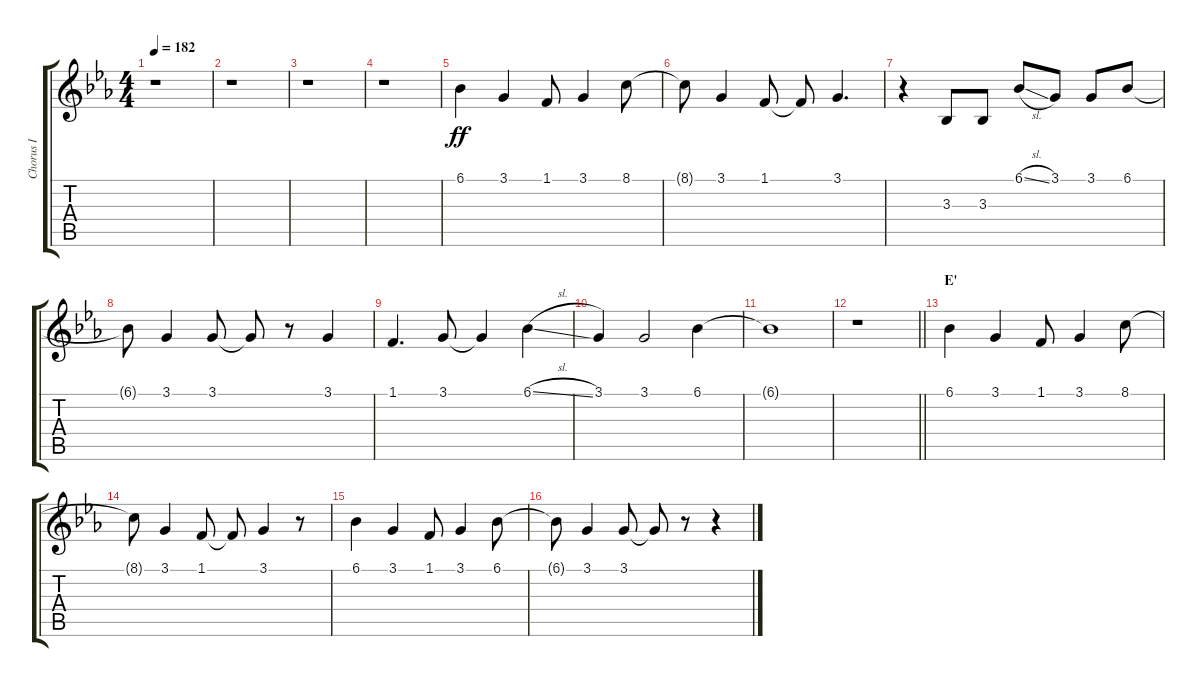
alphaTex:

\track ("Chorus I" "Chorus I") {instrument voiceoohs}
\staff {score tabs}
\tuning (E4 B3 G3 D3 A2 E2) {hide}
\ts (4 4)
\tempo 182
\clef g2
\ks eb
r.1{dy ff} |
r.1 |
r.1 |
r.1 |
6.1.4 3.1.4 1.1.8 3.1.4 8.1.8 |
8.1{t}.8 3.1.4 1.1.8 1.1{t}.8 3.1.4{d} |
r.4 3.3.8 3.3.8 6.1{sl}.8 3.1.8 3.1.8 6.1.8 |
6.1{t}.8 3.1.4 3.1.8 3.1{t}.8 r.8 3.1.4 |
1.1.4{d} 3.1.8 3.1{t}.4 6.1{sl}.4 |
3.1.4 3.1.2 6.1.4 |
6.1{t}.1 |
\barLineRight lightlight
r.1 |
\section ("" "E'")
6.1.4 3.1.4 1.1.8 3.1.4 8.1.8 |
8.1{t}.8 3.1.4 1.1.8 1.1{t}.8 3.1.4 r.8 |
6.1.4 3.1.4 1.1.8 3.1.4 6.1.8 |
6.1{t}.8 3.1.4 3.1.8 3.1{t}.8 r.8 r.4
